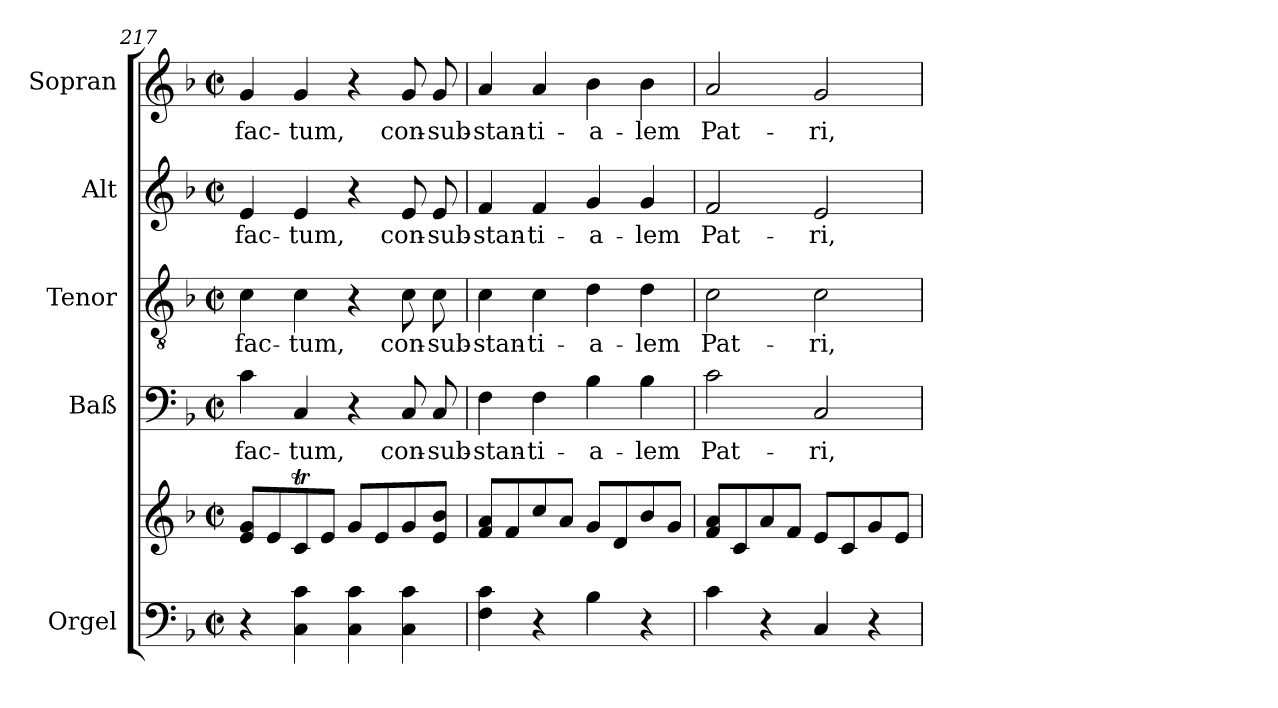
**kern	**kern	**kern	**text	**kern	**text	**kern	**text	**kern	**text
*part5	*part5	*part4	*part4	*part3	*part3	*part2	*part2	*part1	*part1
*staff6	*staff5	*staff4	*staff4	*staff3	*staff3	*staff2	*staff2	*staff1	*staff1
*I"Orgel	*	*I"Baß	*	*I"Tenor	*	*I"Alt	*	*I"Sopran	*
*clefF4	*clefG2	*clefF4	*	*clefGv2	*	*clefG2	*	*clefG2	*
*k[b-]	*k[b-]	*k[b-]	*	*k[b-]	*	*k[b-]	*	*k[b-]	*
*F:	*F:	*F:	*	*F:	*	*F:	*	*F:	*
*M2/2	*M2/2	*M2/2	*	*M2/2	*	*M2/2	*	*M2/2	*
*met(c|)	*met(c|)	*met(c|)	*	*met(c|)	*	*met(c|)	*	*met(c|)	*
=217	=217	=217	=217	=217	=217	=217	=217	=217	=217
!	!	!	!LO:LY:b	!	!LO:LY:b	!	!LO:LY:b	!	!LO:LY:b
4r	8e/ 8g/L	4c\	fac-	4c\	fac-	4e/	fac-	4g/	fac-
.	8e/	.	.	.	.	.	.	.	.
!	!	!	!LO:LY:b	!	!LO:LY:b	!	!LO:LY:b	!	!LO:LY:b
4C\ 4c\	8cT/	4C/	-tum,	4c\	-tum,	4e/	-tum,	4g/	-tum,
.	8e/J	.	.	.	.	.	.	.	.
4C\ 4c\	8g/L	4r	.	4r	.	4r	.	4r	.
.	8e/	.	.	.	.	.	.	.	.
!	!	!	!LO:LY:b	!	!LO:LY:b	!	!LO:LY:b	!	!LO:LY:b
4C\ 4c\	8g/	8C/	con-	8c\	con-	8e/	con-	8g/	con-
!	!	!	!LO:LY:b	!	!LO:LY:b	!	!LO:LY:b	!	!LO:LY:b
.	8e/ 8b-/J	8C/	-sub-	8c\	-sub-	8e/	-sub-	8g/	-sub-
=218	=218	=218	=218	=218	=218	=218	=218	=218	=218
!	!	!	!LO:LY:b	!	!LO:LY:b	!	!LO:LY:b	!	!LO:LY:b
4F\ 4c\	8f/ 8a/L	4F\	-stan-	4c\	-stan-	4f/	-stan-	4a/	-stan-
.	8f/	.	.	.	.	.	.	.	.
!	!	!	!LO:LY:b	!	!LO:LY:b	!	!LO:LY:b	!	!LO:LY:b
4r	8cc/	4F\	-ti-	4c\	-ti-	4f/	-ti-	4a/	-ti-
.	8a/J	.	.	.	.	.	.	.	.
!	!	!	!LO:LY:b	!	!LO:LY:b	!	!LO:LY:b	!	!LO:LY:b
4B-\	8g/L	4B-\	-a-	4d\	-a-	4g/	-a-	4b-\	-a-
.	8d/	.	.	.	.	.	.	.	.
!	!	!	!LO:LY:b	!	!LO:LY:b	!	!LO:LY:b	!	!LO:LY:b
4r	8b-/	4B-\	-lem	4d\	-lem	4g/	-lem	4b-\	-lem
.	8g/J	.	.	.	.	.	.	.	.
=219	=219	=219	=219	=219	=219	=219	=219	=219	=219
!	!	!	!LO:LY:b	!	!LO:LY:b	!	!LO:LY:b	!	!LO:LY:b
4c\	8f/ 8a/L	2c\	Pat-	2c\	Pat-	2f/	Pat-	2a/	Pat-
.	8c/	.	.	.	.	.	.	.	.
4r	8a/	.	.	.	.	.	.	.	.
.	8f/J	.	.	.	.	.	.	.	.
!	!	!	!LO:LY:b	!	!LO:LY:b	!	!LO:LY:b	!	!LO:LY:b
4C/	8e/L	2C/	-ri,	2c\	-ri,	2e/	-ri,	2g/	-ri,
.	8c/	.	.	.	.	.	.	.	.
4r	8g/	.	.	.	.	.	.	.	.
.	8e/J	.	.	.	.	.	.	.	.
=	=	=	=	=	=	=	=	=	=
*-	*-	*-	*-	*-	*-	*-	*-	*-	*-
